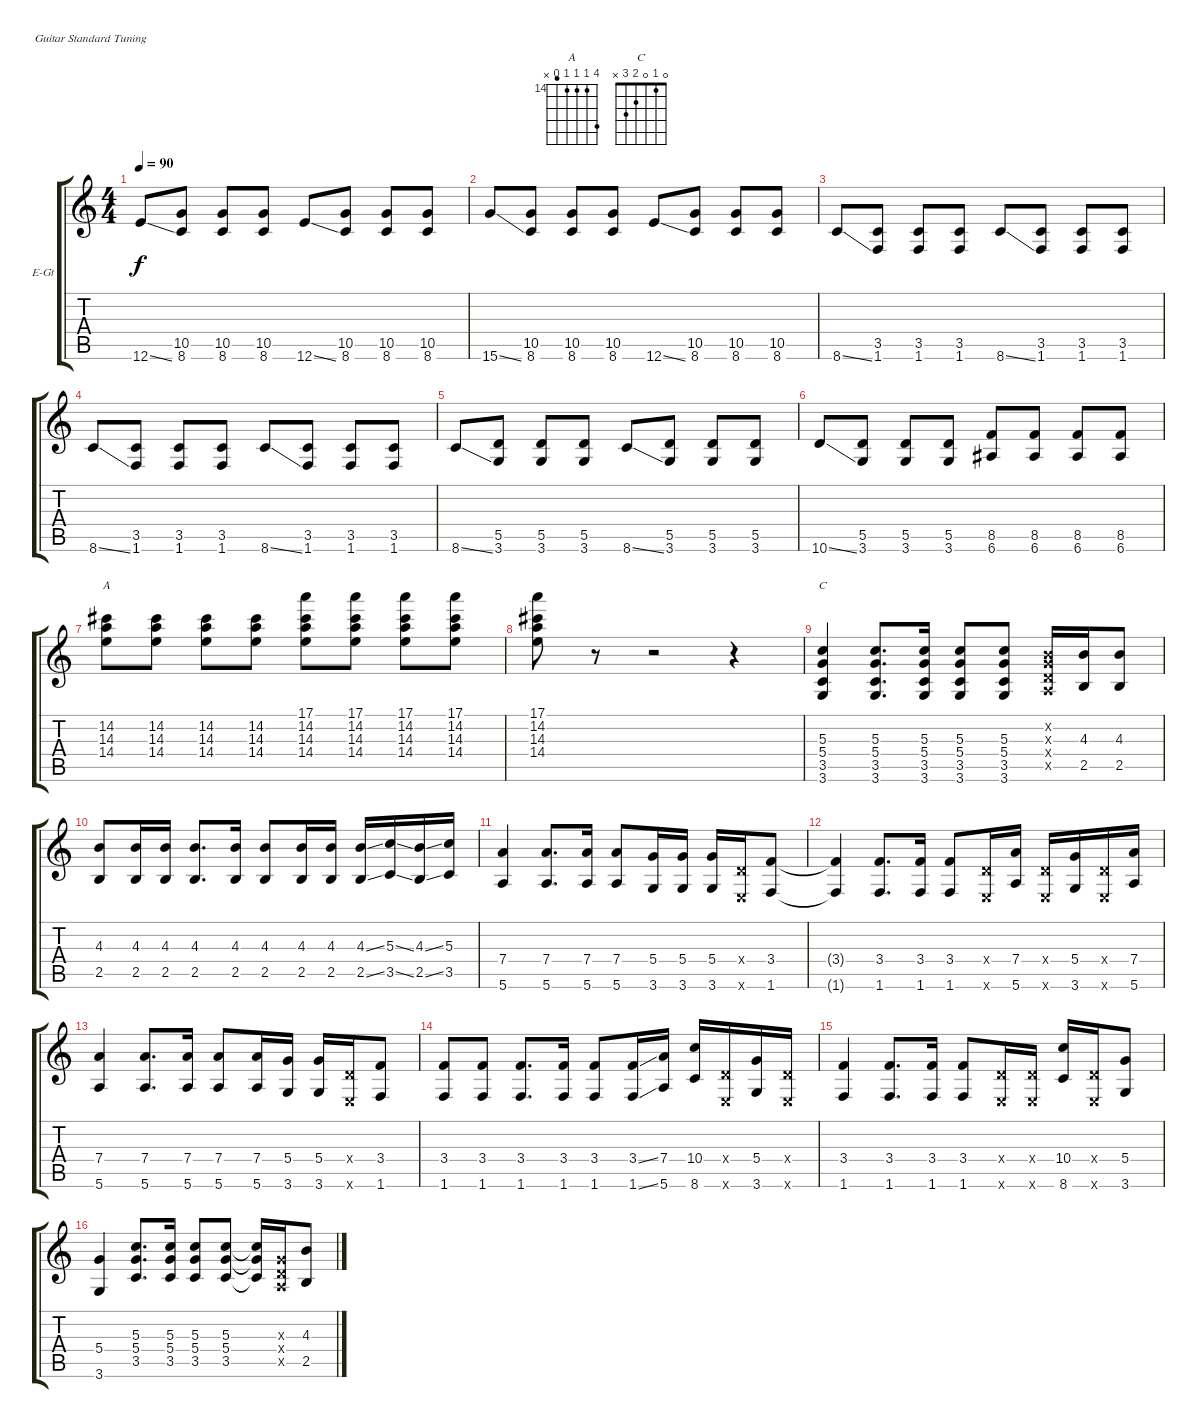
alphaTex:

\bracketExtendMode groupsimilarinstruments
\firstSystemTrackNameOrientation horizontal
\otherSystemsTrackNameOrientation horizontal
\track ("Graham (Disto. Guitar)" "E-Gt") {instrument distortionguitar}
\staff {score tabs}
\tuning (E4 B3 G3 D3 A2 E2)
\chord ("A" 17 14 14 14 13 x) {firstfret 14}
\chord ("C" 0 1 0 2 3 x)
\ts (4 4)
\tempo 90
\clef g2
\ks c
12.6{ss}.8{dy f} (10.5 8.6).8 (10.5 8.6).8 (10.5 8.6).8 12.6{ss}.8 (10.5 8.6).8 (10.5 8.6).8 (10.5 8.6).8 |
15.6{ss}.8 (10.5 8.6).8 (10.5 8.6).8 (10.5 8.6).8 12.6{ss}.8 (10.5 8.6).8 (10.5 8.6).8 (10.5 8.6).8 |
8.6{ss}.8 (3.5 1.6).8 (3.5 1.6).8 (3.5 1.6).8 8.6{ss}.8 (3.5 1.6).8 (3.5 1.6).8 (3.5 1.6).8 |
8.6{ss}.8 (3.5 1.6).8 (3.5 1.6).8 (3.5 1.6).8 8.6{ss}.8 (3.5 1.6).8 (3.5 1.6).8 (3.5 1.6).8 |
8.6{ss}.8 (5.5 3.6).8 (5.5 3.6).8 (5.5 3.6).8 8.6{ss}.8 (5.5 3.6).8 (5.5 3.6).8 (5.5 3.6).8 |
10.6{ss}.8 (5.5 3.6).8 (5.5 3.6).8 (5.5 3.6).8 (8.5 6.6).8 (8.5 6.6).8 (8.5 6.6).8 (8.5 6.6).8 |
(14.2 14.3 14.4).8{ch "A"} (14.2 14.3 14.4).8 (14.2 14.3 14.4).8 (14.2 14.3 14.4).8 (17.1 14.2 14.3 14.4).8 (17.1 14.2 14.3 14.4).8 (17.1 14.2 14.3 14.4).8 (17.1 14.2 14.3 14.4).8 |
(17.1 14.2 14.3 14.4).8 r.8 r.2 r.4 |
(5.3 5.4 3.5 3.6).4{ch "C"} (5.3 5.4 3.5 3.6).8{d} (5.3 5.4 3.5 3.6).16 (5.3 5.4 3.5 3.6).8 (5.3 5.4 3.5 3.6).8 (0.2{x} 0.3{x} 0.4{x} 0.5{x}).16 (4.3 2.5).16 (4.3 2.5).8 |
(4.3 2.5).8 (4.3 2.5).16 (4.3 2.5).16 (4.3 2.5).8{d} (4.3 2.5).16 (4.3 2.5).8 (4.3 2.5).16 (4.3 2.5).16 (4.3{ss} 2.5{ss}).16 (5.3{ss} 3.5{ss}).16 (4.3{ss} 2.5{ss}).16 (5.3 3.5).16 |
(7.4 5.6).4 (7.4 5.6).8{d} (7.4 5.6).16 (7.4 5.6).8 (5.4 3.6).16 (5.4 3.6).16 (5.4 3.6).16 (0.4{x} 0.6{x}).16 (3.4 1.6).8 |
(3.4{t} 1.6{t}).4 (3.4 1.6).8{d} (3.4 1.6).16 (3.4 1.6).8 (0.4{x} 0.6{x}).16 (7.4 5.6).16 (0.4{x} 0.6{x}).16 (5.4 3.6).16 (0.4{x} 0.6{x}).16 (7.4 5.6).16 |
(7.4 5.6).4 (7.4 5.6).8{d} (7.4 5.6).16 (7.4 5.6).8 (7.4 5.6).16 (5.4 3.6).16 (5.4 3.6).16 (0.4{x} 0.6{x}).16 (3.4 1.6).8 |
(3.4 1.6).8 (3.4 1.6).8 (3.4 1.6).8{d} (3.4 1.6).16 (3.4 1.6).8 (3.4{ss} 1.6{ss}).16 (7.4 5.6).16 (10.4 8.6).16 (0.4{x} 0.6{x}).16 (5.4 3.6).16 (0.4{x} 0.6{x}).16 |
(3.4 1.6).4 (3.4 1.6).8{d} (3.4 1.6).16 (3.4 1.6).8 (0.4{x} 0.6{x}).16 (0.4{x} 0.6{x}).16 (10.4 8.6).16 (0.4{x} 0.6{x}).16 (5.4 3.6).8 |
(5.4 3.6).4 (5.3 5.4 3.5).8{d} (5.3 5.4 3.5).16 (5.3 5.4 3.5).8 (5.3 5.4 3.5).8 (5.3{t} 5.4{t} 3.5{t}).16 (0.3{x} 0.4{x} 0.5{x}).16 (4.3 2.5).8
